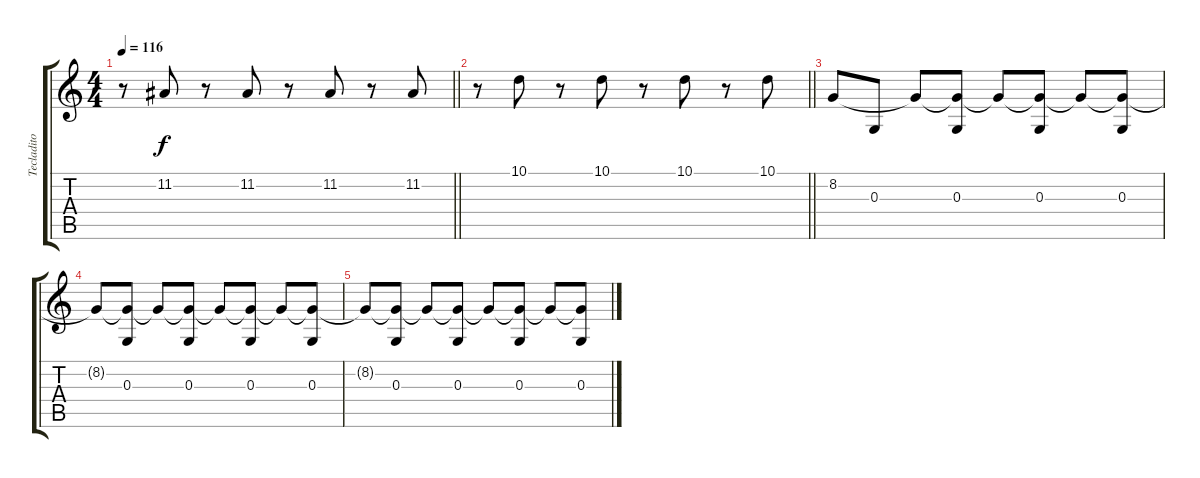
\track ("Tecladito" "Tecladito") {instrument lead1square}
\staff {score tabs}
\tuning (E4 B3 G3 D3 A2 E2) {hide}
\ts (4 4)
\tempo 116
\clef g2
\barLineRight lightlight
\ks c
r.8{dy f} 11.2.8 r.8 11.2.8 r.8 11.2.8 r.8 11.2.8 |
\barLineRight lightlight
r.8 10.1.8 r.8 10.1.8 r.8 10.1.8 r.8 10.1.8 |
8.2.8{volume 2} 0.3.8 8.2{t}.8 (8.2{t} 0.3).8 8.2{t}.8 (8.2{t} 0.3).8 8.2{t}.8 (8.2{t} 0.3).8 |
8.2{t}.8 (8.2{t} 0.3).8 8.2{t}.8 (8.2{t} 0.3).8 8.2{t}.8 (8.2{t} 0.3).8 8.2{t}.8 (8.2{t} 0.3).8 |
8.2{t}.8 (8.2{t} 0.3).8 8.2{t}.8 (8.2{t} 0.3).8 8.2{t}.8 (8.2{t} 0.3).8 8.2{t}.8 (8.2{t} 0.3).8
